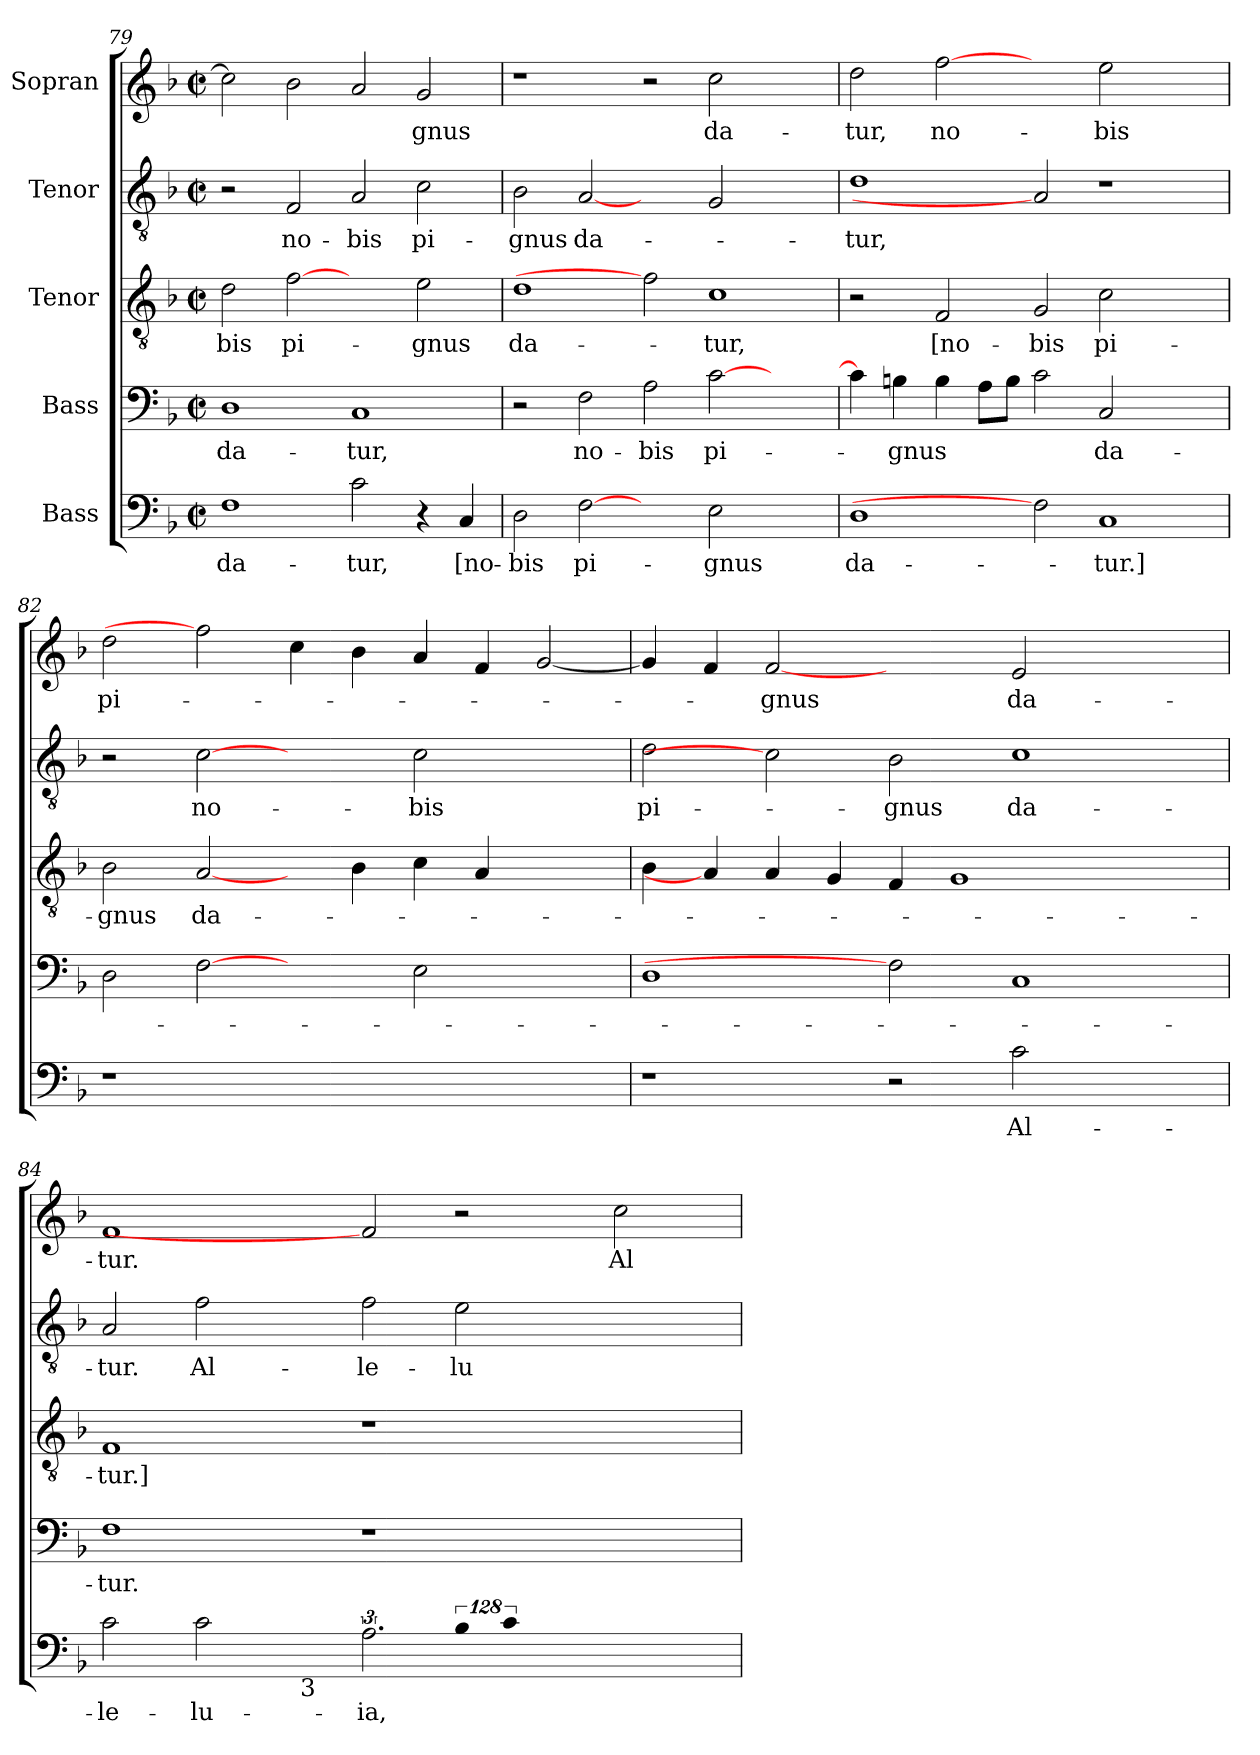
**kern	**text	**kern	**text	**kern	**text	**kern	**text	**kern	**text
*part5	*part5	*part4	*part4	*part3	*part3	*part2	*part2	*part1	*part1
*staff5	*staff5	*staff4	*staff4	*staff3	*staff3	*staff2	*staff2	*staff1	*staff1
*I"Bass	*	*I"Bass	*	*I"Tenor	*	*I"Tenor	*	*I"Sopran	*
!!LO:LB:g=z
*clefF4	*	*clefF4	*	*clefGv2	*	*clefGv2	*	*clefG2	*
*	*	*	*	*ITrd7c12	*	*ITrd7c12	*	*	*
*k[b-]	*	*k[b-]	*	*k[b-]	*	*k[b-]	*	*k[b-]	*
*F:	*	*F:	*	*F:	*	*F:	*	*F:	*
*M2/2	*	*M2/2	*	*M2/2	*	*M2/2	*	*M2/2	*
*met(c|)	*	*met(c|)	*	*met(c|)	*	*met(c|)	*	*met(c|)	*
=79	=79	=79	=79	=79	=79	=79	=79	=79	=79
!	!LO:LY:b:color=#000000	!	!	!	!	!	!	!	!
!	!	!	!LO:LY:b:color=#000000	!	!	!	!	!	!
!	!	!	!	!	!LO:LY:b:color=#000000	!	!	!	!
1Fi	da-	1Di	da-	2Di\	-bis	2r	.	2cci\]	.
!	!	!	!	!	!LO:LY:b:color=#000000	!	!	!	!
!	!	!	!	!	!	!	!LO:LY:b:color=#000000	!	!
.	.	.	.	[2Fi	pi-	2FFi/	no-	2b-i\	.
!	!LO:LY:b:color=#000000	!	!	!	!	!	!	!	!
!	!	!	!LO:LY:b:color=#000000	!	!	!	!	!	!
!	!	!	!	!	!	!	!LO:LY:b:color=#000000	!	!
2ci\	-tur,	1Ci	-tur,	2ryy	.	2AAi/	-bis	2ai/	.
!	!	!	!	!	!LO:LY:b:color=#000000	!	!	!	!
!	!	!	!	!	!	!	!LO:LY:b:color=#000000	!	!
!	!	!	!	!	!	!	!	!	!LO:LY:b:color=#000000
4r	.	.	.	2Ei\	-gnus	2Ci\	pi-	2gi/	-gnus
!	!LO:LY:b:color=#000000	!	!	!	!	!	!	!	!
4Ci/	[no-	.	.	.	.	.	.	.	.
=80	=80	=80	=80	=80	=80	=80	=80	=80	=80
!	!LO:LY:b:color=#000000	!	!	!	!	!	!	!	!
!	!	!	!	!	!LO:LY:b:color=#000000	!	!	!	!
!	!	!	!	!	!	!	!LO:LY:b:color=#000000	!	!
2Di\	-bis	2r	.	1Di	da-	2BB-i\	-gnus	1r	.
!	!LO:LY:b:color=#000000	!	!	!	!	!	!	!	!
!	!	!	!LO:LY:b:color=#000000	!	!	!	!	!	!
!	!	!	!	!	!	!	!LO:LY:b:color=#000000	!	!
[2Fi	pi-	2Fi\	no-	.	.	[2AAi	da-	.	.
!	!	!	!LO:LY:b:color=#000000	!	!	!	!	!	!
2ryy	.	2Ai\	-bis	2Fi]	.	2ryy	.	2r	.
!	!LO:LY:b:color=#000000	!	!	!	!	!	!	!	!
!	!	!	!LO:LY:b:color=#000000	!	!	!	!	!	!
!	!	!	!	!	!LO:LY:b:color=#000000	!	!	!	!
!	!	!	!	!	!	!	!	!	!LO:LY:b:color=#000000
2Ei\	-gnus	[>2ci\	pi-	1Ci	-tur,	2GGi/	.	2cci\	da-
2ryy	.	2ryy	.	.	.	2ryy	.	2ryy	.
=81	=81	=81	=81	=81	=81	=81	=81	=81	=81
!	!LO:LY:b:color=#000000	!	!	!	!	!	!	!	!
!	!	!	!	!	!	!	!LO:LY:b:color=#000000	!	!
!	!	!	!	!	!	!	!	!	!LO:LY:b:color=#000000
1Di	da-	4ci\]	.	2r	.	1Di	-tur,	2ddi\	-tur,
!	!	!	!LO:LY:b:color=#000000	!	!	!	!	!	!
.	.	4Bni\	-gnus	.	.	.	.	.	.
!	!	!	!	!	!LO:LY:b:color=#000000	!	!	!	!
!	!	!	!	!	!	!	!	!	!LO:LY:b:color=#000000
.	.	4Bi\	.	2FFi/	[no-	.	.	[2ffi	no-
.	.	8Ai\L	.	.	.	.	.	.	.
.	.	8Bi\J	.	.	.	.	.	.	.
!	!	!	!	!	!LO:LY:b:color=#000000	!	!	!	!
2Fi]	.	2ci\	.	2GGi/	-bis	2AAi]	.	2ryy	.
!	!LO:LY:b:color=#000000	!	!	!	!	!	!	!	!
!	!	!	!LO:LY:b:color=#000000	!	!	!	!	!	!
!	!	!	!	!	!LO:LY:b:color=#000000	!	!	!	!
!	!	!	!	!	!	!	!	!	!LO:LY:b:color=#000000
1Ci	-tur.]	2Ci/	da-	2Ci\	pi-	1r	.	2eei\	-bis
.	.	2ryy	.	2ryy	.	.	.	2ryy	.
=82	=82	=82	=82	=82	=82	=82	=82	=82	=82
!LO:N:vis=1	!	!	!	!	!	!	!	!	!
!	!	!	!	!	!LO:LY:b:color=#000000	!	!	!	!
!	!	!	!	!	!	!	!	!	!LO:LY:b:color=#000000
1r	.	2Di\	.	2BB-i\	-gnus	2r	.	2ddi\	pi-
!	!	!	!	!	!LO:LY:b:color=#000000	!	!	!	!
!	!	!	!	!	!	!	!LO:LY:b:color=#000000	!	!
.	.	[2Fi	.	[2AAi/	da-	[2Ci	no-	2ffi]	.
1.ryy	.	2ryy	.	4ryy	.	2ryy	.	4cci\	.
.	.	.	.	4BB-i\	.	.	.	4b-i\	.
!	!	!	!	!	!	!	!LO:LY:b:color=#000000	!	!
.	.	2Ei\	.	4Ci\	.	2Ci\	-bis	4ai/	.
.	.	.	.	4AAi/	.	.	.	4fi/	.
.	.	2ryy	.	2ryy	.	2ryy	.	[<2gi/	.
=83	=83	=83	=83	=83	=83	=83	=83	=83	=83
!	!	!	!	!	!	!	!LO:LY:b:color=#000000	!	!
1r	.	1Di	.	4BB-i\	.	2Di\	pi-	4gi/]	.
.	.	.	.	4AAi/]	.	.	.	4fi/	.
!	!	!	!	!	!	!	!	!	!LO:LY:b:color=#000000
.	.	.	.	4AAi/	.	2Ci]	.	[2fi	-gnus
.	.	.	.	4GGi/	.	.	.	.	.
!	!	!	!	!	!	!	!LO:LY:b:color=#000000	!	!
2r	.	2Fi]	.	4FFi/	.	2BB-i\	-gnus	2ryy	.
.	.	.	.	1GGi	.	.	.	.	.
!	!LO:LY:b:color=#000000	!	!	!	!	!	!	!	!
!	!	!	!	!	!	!	!LO:LY:b:color=#000000	!	!
!	!	!	!	!	!	!	!	!	!LO:LY:b:color=#000000
2ci\	Al-	1Ci	.	.	.	1Ci	da-	2ei/	da-
2ryy	.	.	.	.	.	.	.	2ryy	.
.	.	.	.	4ryy	.	.	.	.	.
!!LO:PB:g=z
=84	=84	=84	=84	=84	=84	=84	=84	=84	=84
!	!LO:LY:b:color=#000000	!	!	!	!	!	!	!	!
!	!	!	!LO:LY:b:color=#000000	!	!	!	!	!	!
!	!	!	!	!	!LO:LY:b:color=#000000	!	!	!	!
!	!	!	!	!	!	!	!LO:LY:b:color=#000000	!	!
!	!	!	!	!	!	!	!	!	!LO:LY:b:color=#000000
*^	*	*	*	*	*	*	*	*	*
2ci\	2ryy	-le-	1Fi	-tur.	1FFi	-tur.]	2AAi/	-tur.	1fi	-tur.
!	!	!LO:LY:b:color=#000000	!	!	!	!	!	!	!	!
!	!	!	!	!	!	!	!	!LO:LY:b:color=#000000	!	!
2ci\	8ryy	-lu-	.	.	.	.	2Fi\	Al-	.	.
.	16ryy	.	.	.	.	.	.	.	.	.
.	32ryy	.	.	.	.	.	.	.	.	.
.	64ryy	.	.	.	.	.	.	.	.	.
.	128ryy	.	.	.	.	.	.	.	.	.
.	512ryy	.	.	.	.	.	.	.	.	.
!	!LO:TX:b:t=3	!	!	!	!	!	!	!	!	!
.	1ryy	.	.	.	.	.	.	.	.	.
!	!	!LO:LY:b:color=#000000	!	!	!	!	!	!	!	!
!	!	!	!	!	!	!	!	!LO:LY:b:color=#000000	!	!
3.Ai\	.	-ia,	1r	.	1r	.	2Fi\	-le-	2fi]	.
!LO:N:vis=4	!	!	!	!	!	!	!	!	!	!
!	!	!	!	!	!	!	!	!LO:LY:b:color=#000000	!	!
512%85B-i\	.	.	.	.	.	.	2Ei\	-lu-	2r	.
!LO:N:vis=2	!	!	!	!	!	!	!	!	!	!
512%171ci\	.	.	.	.	.	.	.	.	.	.
.	2ryy	.	.	.	.	.	.	.	.	.
!	!	!	!	!	!	!	!	!	!	!LO:LY:b:color=#000000
2ryy	.	.	2ryy	.	2ryy	.	2ryy	.	2cci\	Al-
.	4ryy	.	.	.	.	.	.	.	.	.
.	256.ryy	.	.	.	.	.	.	.	.	.
*v	*v	*	*	*	*	*	*	*	*	*
=	=	=	=	=	=	=	=	=	=
*-	*-	*-	*-	*-	*-	*-	*-	*-	*-
